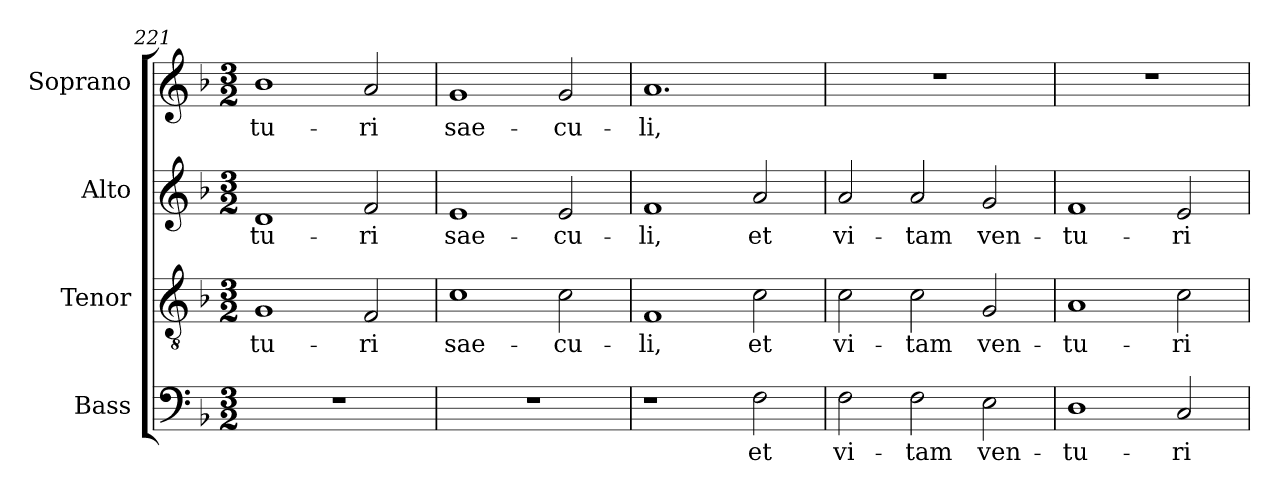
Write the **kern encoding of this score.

**kern	**text	**kern	**text	**kern	**text	**kern	**text
*part4	*part4	*part3	*part3	*part2	*part2	*part1	*part1
*staff4	*staff4	*staff3	*staff3	*staff2	*staff2	*staff1	*staff1
*I"Bass	*	*I"Tenor	*	*I"Alto	*	*I"Soprano	*
*I'B.	*	*I'T.	*	*I'A.	*	*I'S.	*
!!LO:LB:g=z
*clefF4	*	*clefGv2	*	*clefG2	*	*clefG2	*
*	*	*ITrd7c12	*	*	*	*	*
*k[b-]	*	*k[b-]	*	*k[b-]	*	*k[b-]	*
*F:	*	*F:	*	*F:	*	*F:	*
*M3/2	*	*M3/2	*	*M3/2	*	*M3/2	*
=221	=221	=221	=221	=221	=221	=221	=221
!LO:N:vis=1	!	!	!	!	!	!	!
!	!	!	!LO:LY:b:color=#000000	!	!	!	!
!	!	!	!	!	!LO:LY:b:color=#000000	!	!
!	!	!	!	!	!	!	!LO:LY:b:color=#000000
1.r	.	1GGi	-tu-	1di	-tu-	1b-i	-tu-
!	!	!	!LO:LY:b:color=#000000	!	!	!	!
!	!	!	!	!	!LO:LY:b:color=#000000	!	!
!	!	!	!	!	!	!	!LO:LY:b:color=#000000
.	.	2FFi/	-ri	2fi/	-ri	2ai/	-ri
=222	=222	=222	=222	=222	=222	=222	=222
!LO:N:vis=1	!	!	!	!	!	!	!
!	!	!	!LO:LY:b:color=#000000	!	!	!	!
!	!	!	!	!	!LO:LY:b:color=#000000	!	!
!	!	!	!	!	!	!	!LO:LY:b:color=#000000
1.r	.	1Ci	sae-	1ei	sae-	1gi	sae-
!	!	!	!LO:LY:b:color=#000000	!	!	!	!
!	!	!	!	!	!LO:LY:b:color=#000000	!	!
!	!	!	!	!	!	!	!LO:LY:b:color=#000000
.	.	2Ci\	-cu-	2ei/	-cu-	2gi/	-cu-
=223	=223	=223	=223	=223	=223	=223	=223
!	!	!	!LO:LY:b:color=#000000	!	!	!	!
!	!	!	!	!	!LO:LY:b:color=#000000	!	!
!	!	!	!	!	!	!	!LO:LY:b:color=#000000
1r	.	1FFi	-li,	1fi	-li,	1.ai	-li,
!	!LO:LY:b:color=#000000	!	!	!	!	!	!
!	!	!	!LO:LY:b:color=#000000	!	!	!	!
!	!	!	!	!	!LO:LY:b:color=#000000	!	!
2Fi\	et	2Ci\	et	2ai/	et	.	.
=224	=224	=224	=224	=224	=224	=224	=224
!	!LO:LY:b:color=#000000	!	!	!	!	!	!
!	!	!	!LO:LY:b:color=#000000	!	!	!	!
!	!	!	!	!	!LO:LY:b:color=#000000	!LO:N:vis=1	!
2Fi\	vi-	2Ci\	vi-	2ai/	vi-	1.r	.
!	!LO:LY:b:color=#000000	!	!	!	!	!	!
!	!	!	!LO:LY:b:color=#000000	!	!	!	!
!	!	!	!	!	!LO:LY:b:color=#000000	!	!
2Fi\	-tam	2Ci\	-tam	2ai/	-tam	.	.
!	!LO:LY:b:color=#000000	!	!	!	!	!	!
!	!	!	!LO:LY:b:color=#000000	!	!	!	!
!	!	!	!	!	!LO:LY:b:color=#000000	!	!
2Ei\	ven-	2GGi/	ven-	2gi/	ven-	.	.
=225	=225	=225	=225	=225	=225	=225	=225
!	!LO:LY:b:color=#000000	!	!	!	!	!	!
!	!	!	!LO:LY:b:color=#000000	!	!	!	!
!	!	!	!	!	!LO:LY:b:color=#000000	!LO:N:vis=1	!
1Di	-tu-	1AAi	-tu-	1fi	-tu-	1.r	.
!	!LO:LY:b:color=#000000	!	!	!	!	!	!
!	!	!	!LO:LY:b:color=#000000	!	!	!	!
!	!	!	!	!	!LO:LY:b:color=#000000	!	!
2Ci/	-ri	2Ci\	-ri	2ei/	-ri	.	.
=	=	=	=	=	=	=	=
*-	*-	*-	*-	*-	*-	*-	*-
